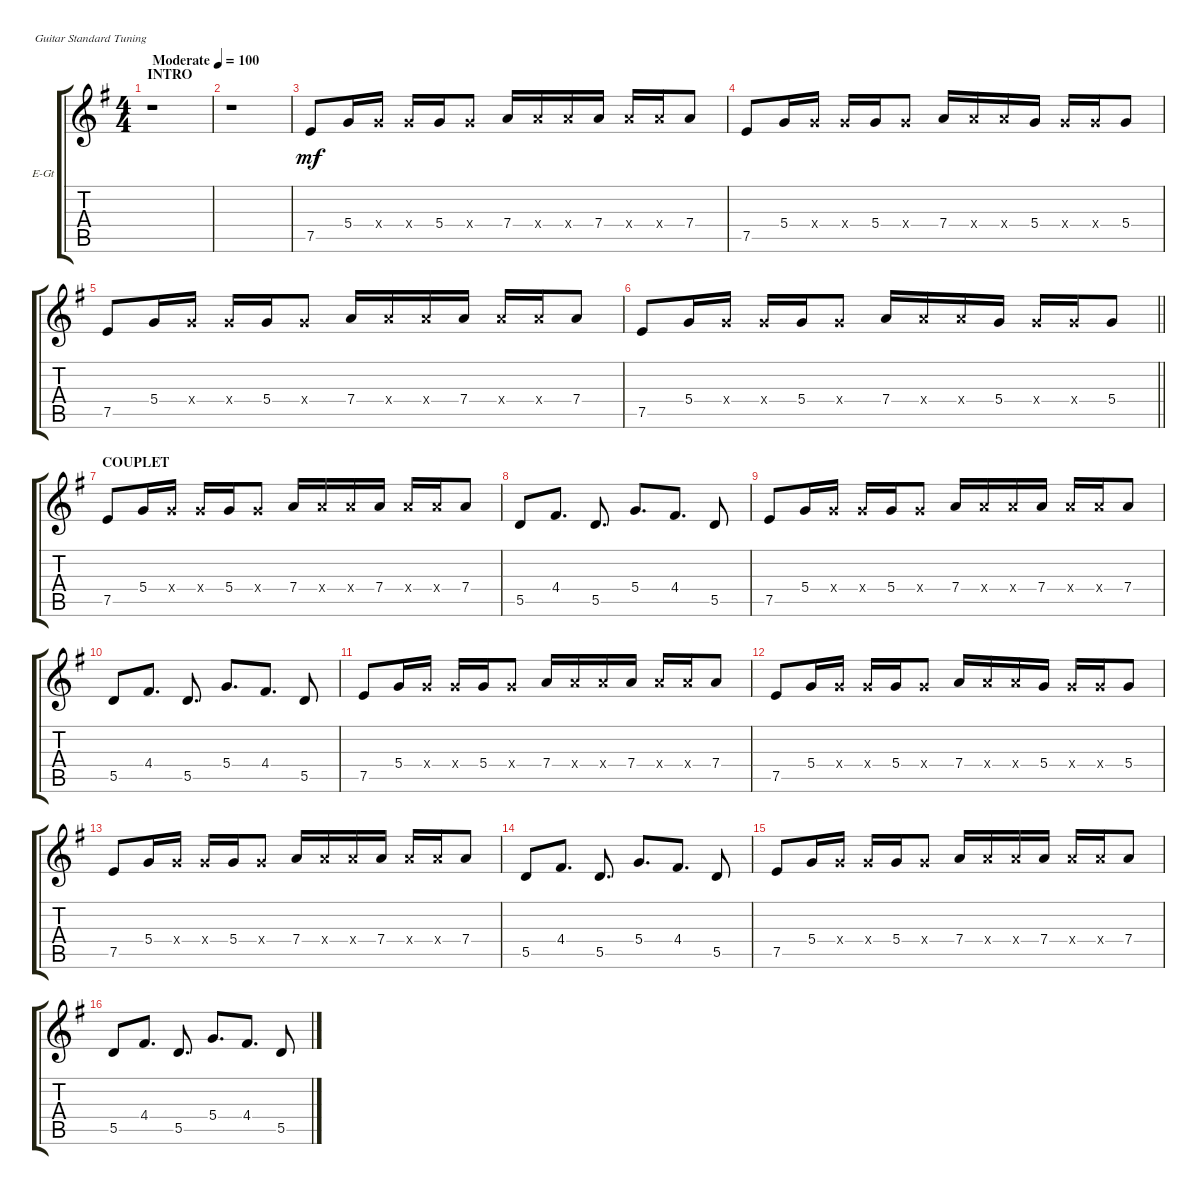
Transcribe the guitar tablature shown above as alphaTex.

\bracketExtendMode groupsimilarinstruments
\firstSystemTrackNameOrientation horizontal
\otherSystemsTrackNameOrientation horizontal
\track ("EGitar_right" "E-Gt") {instrument electricguitarclean}
\staff {score tabs}
\tuning (E4 B3 G3 D3 A2 E2)
\ts (4 4)
\beaming (8 2 2 2 2)
\section ("" "INTRO")
\tempo (100 "Moderate")
\clef g2
\ks eminor
r.1{dy mf instrument electricguitarclean} |
r.1 |
7.5.8 5.4.16 5.4{x}.16 5.4{x}.16 5.4.16 5.4{x}.8 7.4.16 7.4{x}.16 7.4{x}.16 7.4.16 7.4{x}.16 7.4{x}.16 7.4.8 |
7.5.8 5.4.16 5.4{x}.16 5.4{x}.16 5.4.16 5.4{x}.8 7.4.16 7.4{x}.16 7.4{x}.16 5.4.16 5.4{x}.16 5.4{x}.16 5.4.8 |
7.5.8 5.4.16 5.4{x}.16 5.4{x}.16 5.4.16 5.4{x}.8 7.4.16 7.4{x}.16 7.4{x}.16 7.4.16 7.4{x}.16 7.4{x}.16 7.4.8 |
\barLineRight lightlight
7.5.8 5.4.16 5.4{x}.16 5.4{x}.16 5.4.16 5.4{x}.8 7.4.16 7.4{x}.16 7.4{x}.16 5.4.16 5.4{x}.16 5.4{x}.16 5.4.8 |
\section ("" "COUPLET")
7.5.8 5.4.16 5.4{x}.16 5.4{x}.16 5.4.16 5.4{x}.8 7.4.16 7.4{x}.16 7.4{x}.16 7.4.16 7.4{x}.16 7.4{x}.16 7.4.8 |
5.5.8 4.4.8{d} 5.5.8{d} 5.4.8{d} 4.4.8{d} 5.5.8 |
7.5.8 5.4.16 5.4{x}.16 5.4{x}.16 5.4.16 5.4{x}.8 7.4.16 7.4{x}.16 7.4{x}.16 7.4.16 7.4{x}.16 7.4{x}.16 7.4.8 |
5.5.8 4.4.8{d} 5.5.8{d} 5.4.8{d} 4.4.8{d} 5.5.8 |
7.5.8 5.4.16 5.4{x}.16 5.4{x}.16 5.4.16 5.4{x}.8 7.4.16 7.4{x}.16 7.4{x}.16 7.4.16 7.4{x}.16 7.4{x}.16 7.4.8 |
7.5.8 5.4.16 5.4{x}.16 5.4{x}.16 5.4.16 5.4{x}.8 7.4.16 7.4{x}.16 7.4{x}.16 5.4.16 5.4{x}.16 5.4{x}.16 5.4.8 |
7.5.8 5.4.16 5.4{x}.16 5.4{x}.16 5.4.16 5.4{x}.8 7.4.16 7.4{x}.16 7.4{x}.16 7.4.16 7.4{x}.16 7.4{x}.16 7.4.8 |
5.5.8 4.4.8{d} 5.5.8{d} 5.4.8{d} 4.4.8{d} 5.5.8 |
7.5.8 5.4.16 5.4{x}.16 5.4{x}.16 5.4.16 5.4{x}.8 7.4.16 7.4{x}.16 7.4{x}.16 7.4.16 7.4{x}.16 7.4{x}.16 7.4.8 |
5.5.8 4.4.8{d} 5.5.8{d} 5.4.8{d} 4.4.8{d} 5.5.8
